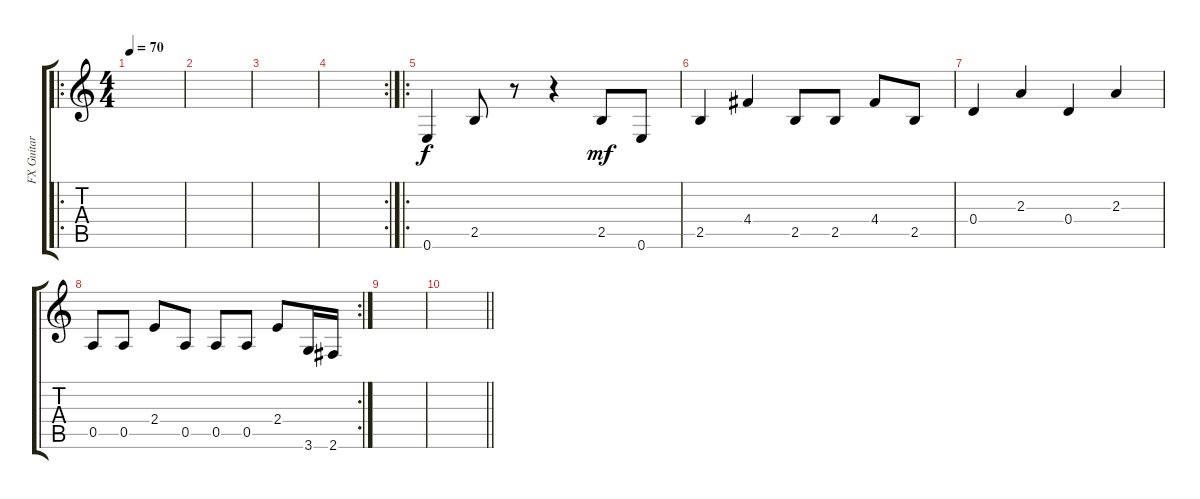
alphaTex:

\track ("FX Guitar" "FX Guitar") {instrument electricguitarclean}
\staff {score tabs}
\tuning (E4 B3 G3 D3 A2 E2) {hide}
\ro
\ts (4 4)
\tempo 70
\clef g2
\ks c
|
|
|
\rc 2
|
\ro
0.6.4{dy f} 2.5.8 r.8 r.4 2.5.8{dy mf} 0.6.8 |
2.5.4 4.4.4 2.5.8 2.5.8 4.4.8 2.5.8 |
0.4.4 2.3.4 0.4.4 2.3.4 |
\rc 2
0.5.8 0.5.8 2.4.8 0.5.8 0.5.8 0.5.8 2.4.8 3.6.16 2.6.16 |
|
\barLineRight lightlight
